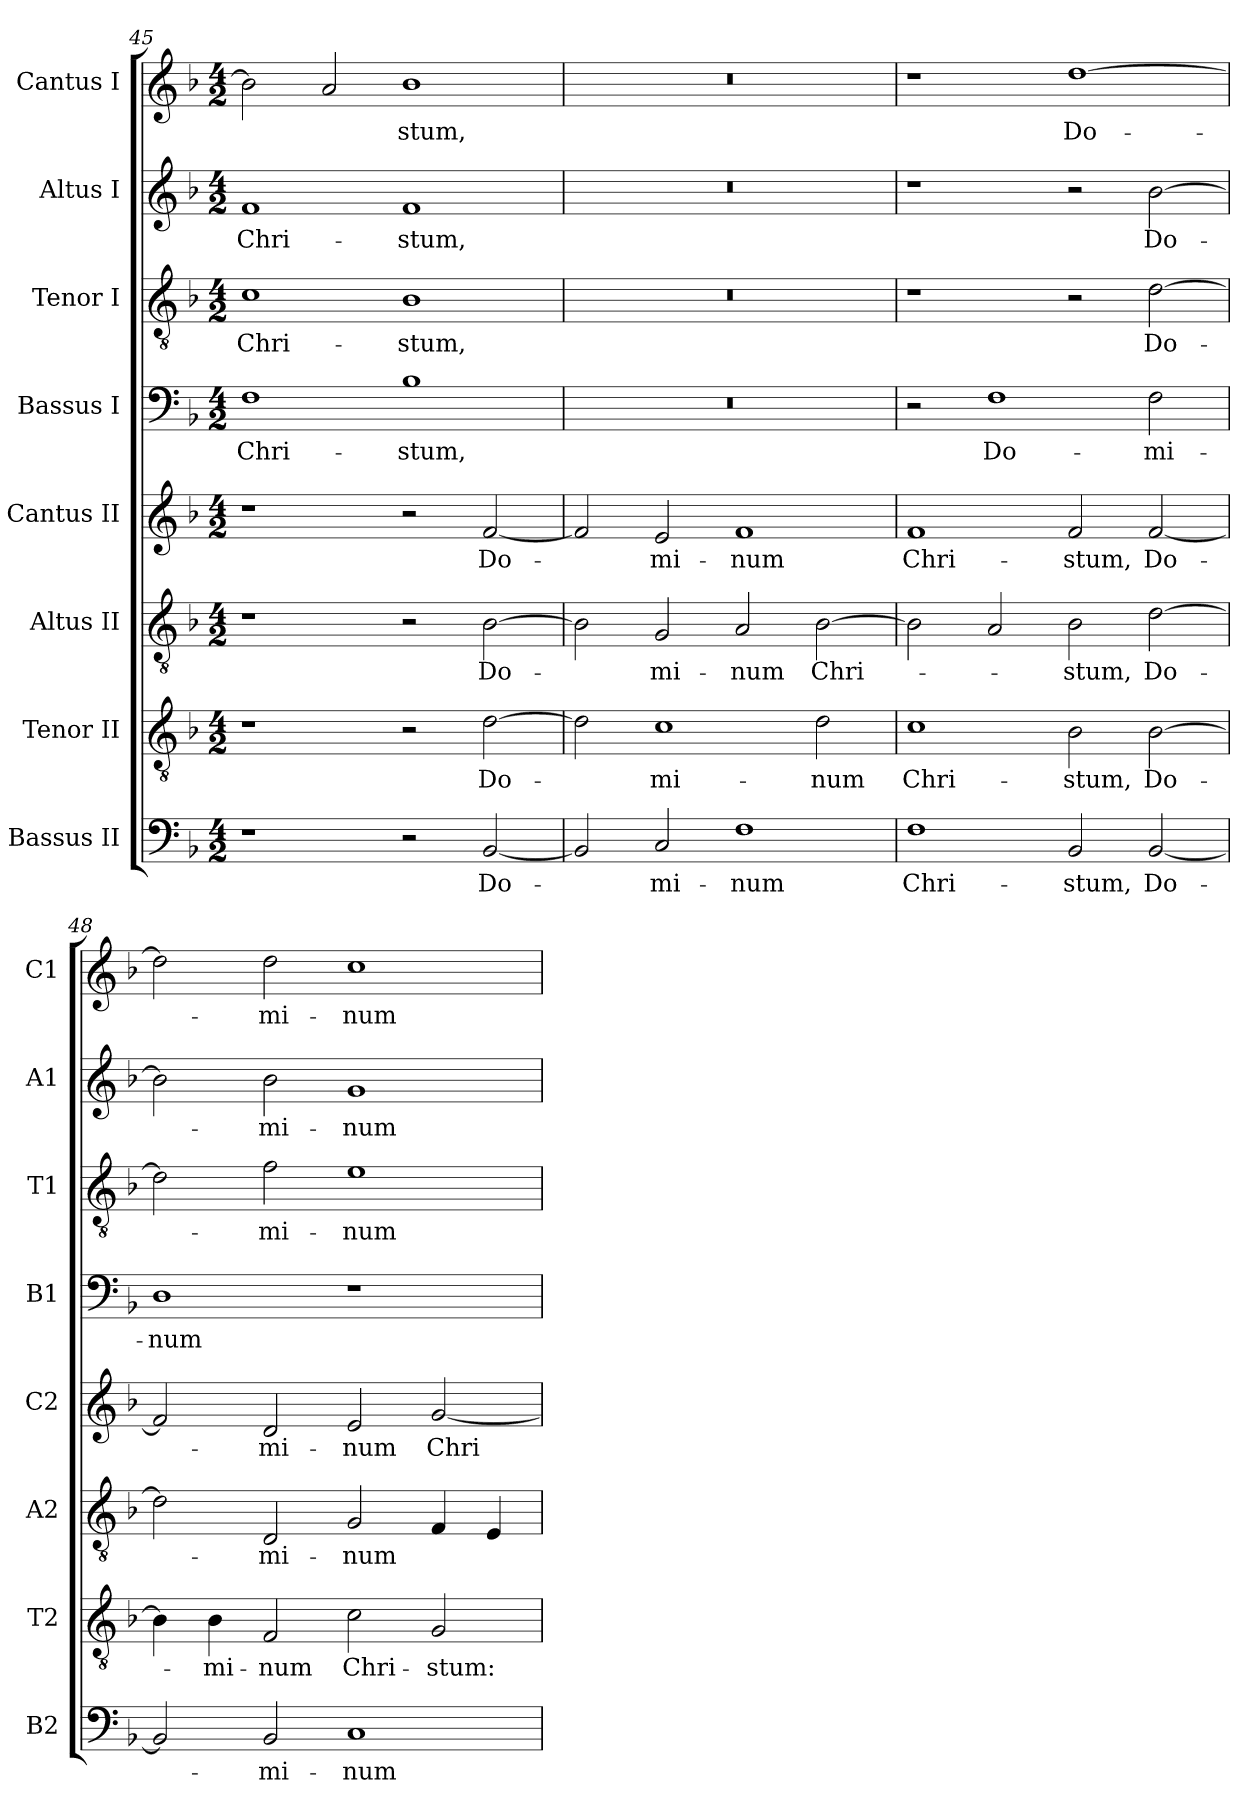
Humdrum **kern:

**kern	**text	**kern	**text	**kern	**text	**kern	**text	**kern	**text	**kern	**text	**kern	**text	**kern	**text
*part8	*part8	*part7	*part7	*part6	*part6	*part5	*part5	*part4	*part4	*part3	*part3	*part2	*part2	*part1	*part1
*staff8	*staff8	*staff7	*staff7	*staff6	*staff6	*staff5	*staff5	*staff4	*staff4	*staff3	*staff3	*staff2	*staff2	*staff1	*staff1
*I"Bassus II	*	*I"Tenor II	*	*I"Altus II	*	*I"Cantus II	*	*I"Bassus I	*	*I"Tenor I	*	*I"Altus I	*	*I"Cantus I	*
*I'B2	*	*I'T2	*	*I'A2	*	*I'C2	*	*I'B1	*	*I'T1	*	*I'A1	*	*I'C1	*
*clefF4	*	*clefGv2	*	*clefGv2	*	*clefG2	*	*clefF4	*	*clefGv2	*	*clefG2	*	*clefG2	*
*k[b-]	*	*k[b-]	*	*k[b-]	*	*k[b-]	*	*k[b-]	*	*k[b-]	*	*k[b-]	*	*k[b-]	*
*F:	*	*F:	*	*F:	*	*F:	*	*F:	*	*F:	*	*F:	*	*F:	*
*M4/2	*	*M4/2	*	*M4/2	*	*M4/2	*	*M4/2	*	*M4/2	*	*M4/2	*	*M4/2	*
=45	=45	=45	=45	=45	=45	=45	=45	=45	=45	=45	=45	=45	=45	=45	=45
!	!	!	!	!	!	!	!	!	!LO:LY:b	!	!LO:LY:b	!	!LO:LY:b	!	!
1r	.	1r	.	1r	.	1r	.	1F	Chri-	1c	Chri-	1f	Chri-	2b-\]	.
.	.	.	.	.	.	.	.	.	.	.	.	.	.	2a/	.
!	!	!	!	!	!	!	!	!	!LO:LY:b	!	!LO:LY:b	!	!LO:LY:b	!	!LO:LY:b
2r	.	2r	.	2r	.	2r	.	1B-	-stum,	1B-	-stum,	1f	-stum,	1b-	-stum,
!	!LO:LY:b	!	!LO:LY:b	!	!LO:LY:b	!	!LO:LY:b	!	!	!	!	!	!	!	!
[2BB-/	Do-	[2d\	Do-	[2B-\	Do-	[2f/	Do-	.	.	.	.	.	.	.	.
=46	=46	=46	=46	=46	=46	=46	=46	=46	=46	=46	=46	=46	=46	=46	=46
!	!LO:LY:b	!	!LO:LY:b	!	!LO:LY:b	!	!LO:LY:b	!	!	!	!	!	!	!	!
2BB-/]	-­	2d\]	-­	2B-\]	-­	2f/]	-­	0r	.	0r	.	0r	.	0r	.
!	!LO:LY:b	!	!LO:LY:b	!	!LO:LY:b	!	!LO:LY:b	!	!	!	!	!	!	!	!
2C/	mi-	1c	mi-	2G/	mi-	2e/	mi-	.	.	.	.	.	.	.	.
!	!LO:LY:b	!	!	!	!LO:LY:b	!	!LO:LY:b	!	!	!	!	!	!	!	!
1F	-num	.	.	2A/	-num	1f	-num	.	.	.	.	.	.	.	.
!	!	!	!LO:LY:b	!	!LO:LY:b	!	!	!	!	!	!	!	!	!	!
.	.	2d\	-num	[2B-\	Chri-	.	.	.	.	.	.	.	.	.	.
=47	=47	=47	=47	=47	=47	=47	=47	=47	=47	=47	=47	=47	=47	=47	=47
!	!LO:LY:b	!	!LO:LY:b	!	!	!	!LO:LY:b	!	!	!	!	!	!	!	!
1F	Chri-	1c	Chri-	2B-\]	.	1f	Chri-	2r	.	1r	.	1r	.	1r	.
!	!	!	!	!	!	!	!	!	!LO:LY:b	!	!	!	!	!	!
.	.	.	.	2A/	.	.	.	1F	Do-	.	.	.	.	.	.
!	!LO:LY:b	!	!LO:LY:b	!	!LO:LY:b	!	!LO:LY:b	!	!	!	!	!	!	!	!LO:LY:b
2BB-/	-stum,	2B-\	-stum,	2B-\	-stum,	2f/	-stum,	.	.	2r	.	2r	.	[1dd	Do-
!	!LO:LY:b	!	!LO:LY:b	!	!LO:LY:b	!	!LO:LY:b	!	!LO:LY:b	!	!LO:LY:b	!	!LO:LY:b	!	!
[2BB-/	Do-	[2B-\	Do-	[2d\	Do-	[2f/	Do-	2F\	-mi-	[2d\	Do-	[2b-\	Do-	.	.
=48	=48	=48	=48	=48	=48	=48	=48	=48	=48	=48	=48	=48	=48	=48	=48
!	!	!	!	!	!	!	!	!	!LO:LY:b	!	!	!	!	!	!
2BB-/]	.	4B-\]	.	2d\]	.	2f/]	.	1D	-num	2d\]	.	2b-\]	.	2dd\]	.
!	!	!	!LO:LY:b	!	!	!	!	!	!	!	!	!	!	!	!
.	.	4B-\	-mi-	.	.	.	.	.	.	.	.	.	.	.	.
!	!LO:LY:b	!	!LO:LY:b	!	!LO:LY:b	!	!LO:LY:b	!	!	!	!LO:LY:b	!	!LO:LY:b	!	!LO:LY:b
2BB-/	-mi-	2F/	-num	2D/	-mi-	2d/	-mi-	.	.	2f\	-mi-	2b-\	-mi-	2dd\	-mi-
!	!LO:LY:b	!	!LO:LY:b	!	!LO:LY:b	!	!LO:LY:b	!	!	!	!LO:LY:b	!	!LO:LY:b	!	!LO:LY:b
1C	-num	2c\	Chri-	2G/	-num	2e/	-num	1r	.	1e	-num	1g	-num	1cc	-num
!	!	!	!LO:LY:b	!	!	!	!LO:LY:b	!	!	!	!	!	!	!	!
.	.	2G/	-stum:	4F/	.	[2g/	Chri-	.	.	.	.	.	.	.	.
.	.	.	.	4E/	.	.	.	.	.	.	.	.	.	.	.
=	=	=	=	=	=	=	=	=	=	=	=	=	=	=	=
*-	*-	*-	*-	*-	*-	*-	*-	*-	*-	*-	*-	*-	*-	*-	*-
